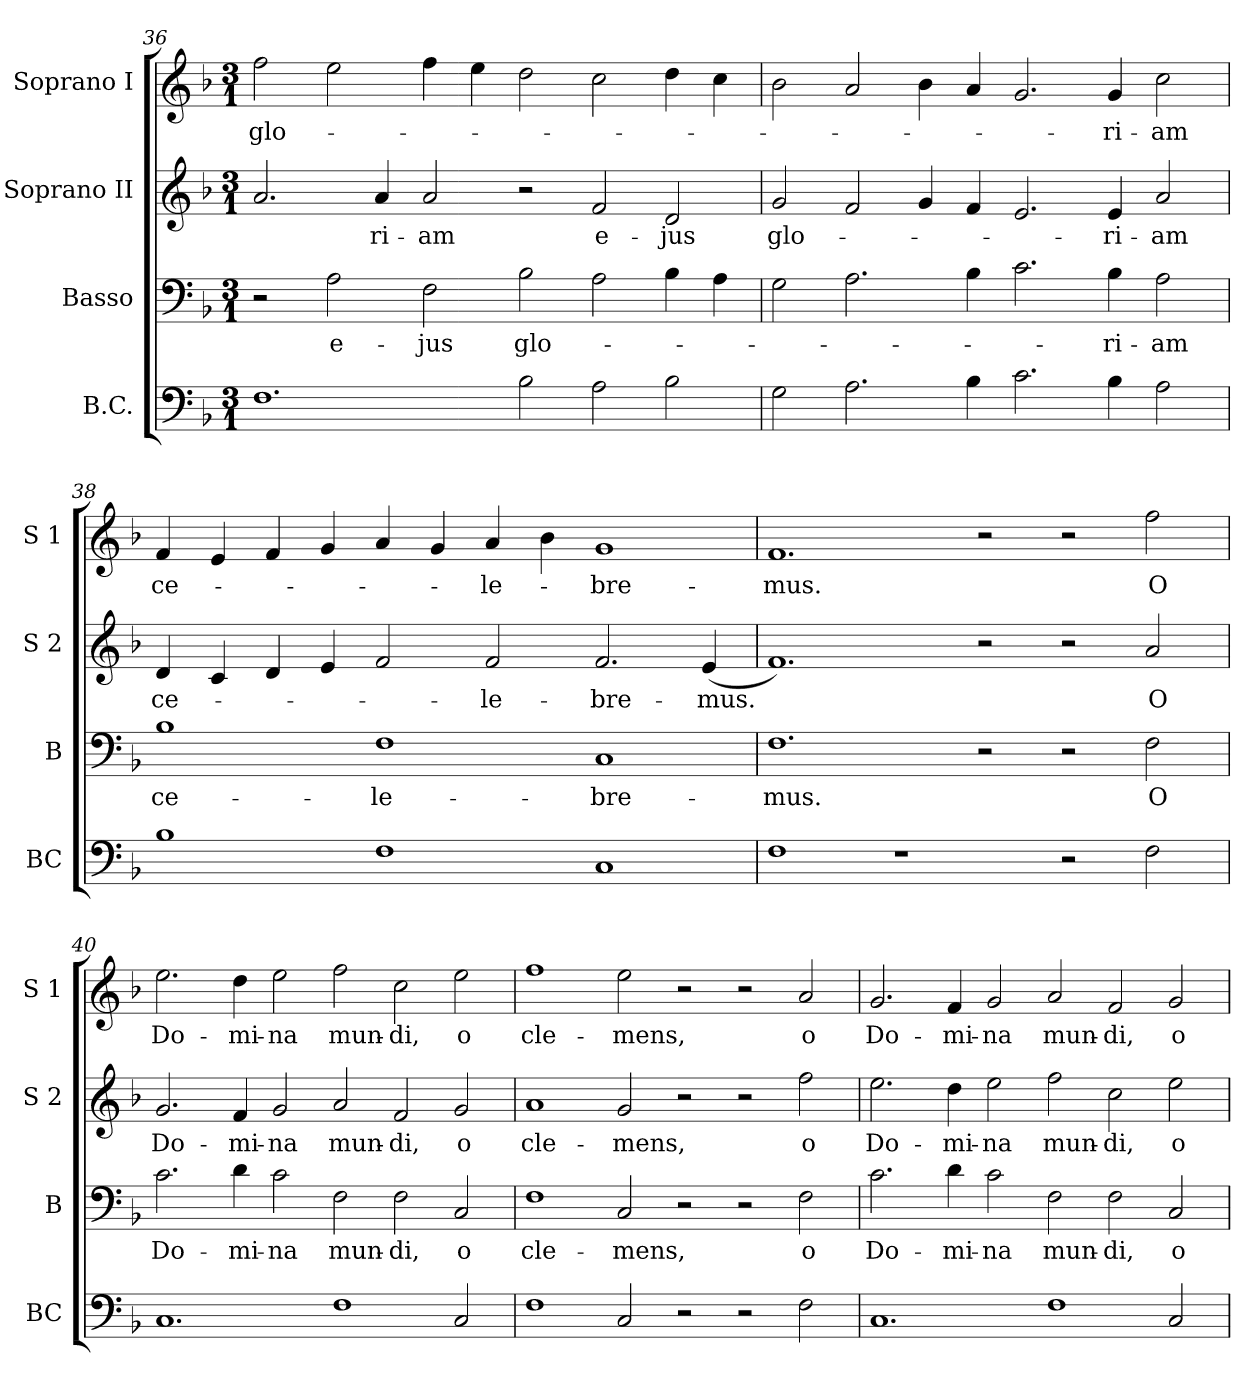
**kern	**kern	**text	**kern	**text	**kern	**text
*part4	*part3	*part3	*part2	*part2	*part1	*part1
*staff4	*staff3	*staff3	*staff2	*staff2	*staff1	*staff1
*I"B.C.	*I"Basso	*	*I"Soprano II	*	*I"Soprano I	*
*I'BC	*I'B	*	*I'S 2	*	*I'S 1	*
*clefF4	*clefF4	*	*clefG2	*	*clefG2	*
*k[b-]	*k[b-]	*	*k[b-]	*	*k[b-]	*
*F:	*F:	*	*F:	*	*F:	*
*M3/1	*M3/1	*	*M3/1	*	*M3/1	*
=36	=36	=36	=36	=36	=36	=36
!	!	!	!	!	!	!LO:LY:b
1.F	2r	.	2.a/	.	2ff\	glo-
!	!	!LO:LY:b	!	!	!	!
.	2A\	e-	.	.	2ee\	.
!	!	!	!	!LO:LY:b	!	!
.	.	.	4a/	-ri-	.	.
!	!	!LO:LY:b	!	!LO:LY:b	!	!
.	2F\	-jus	2a/	-am	4ff\	.
.	.	.	.	.	4ee\	.
!	!	!LO:LY:b	!	!	!	!
2B-\	2B-\	glo-	2r	.	2dd\	.
!	!	!	!	!LO:LY:b	!	!
2A\	2A\	.	2f/	e-	2cc\	.
!	!	!	!	!LO:LY:b	!	!
2B-\	4B-\	.	2d/	-jus	4dd\	.
.	4A\	.	.	.	4cc\	.
=37	=37	=37	=37	=37	=37	=37
!	!	!	!	!LO:LY:b	!	!
2G\	2G\	.	2g/	glo-	2b-\	.
2.A\	2.A\	.	2f/	.	2a/	.
.	.	.	4g/	.	4b-\	.
4B-\	4B-\	.	4f/	.	4a/	.
2.c\	2.c\	.	2.e/	.	2.g/	.
!	!	!LO:LY:b	!	!LO:LY:b	!	!LO:LY:b
4B-\	4B-\	-ri-	4e/	-ri-	4g/	-ri-
!	!	!LO:LY:b	!	!LO:LY:b	!	!LO:LY:b
2A\	2A\	-am	2a/	-am	2cc\	-am
!!LO:LB:g=z
=38	=38	=38	=38	=38	=38	=38
!	!	!LO:LY:b	!	!LO:LY:b	!	!LO:LY:b
1B-	1B-	ce-	4d/	ce-	4f/	ce-
.	.	.	4c/	.	4e/	.
.	.	.	4d/	.	4f/	.
.	.	.	4e/	.	4g/	.
!	!	!LO:LY:b	!	!	!	!
1F	1F	-le-	2f/	.	4a/	.
.	.	.	.	.	4g/	.
!	!	!	!	!LO:LY:b	!	!LO:LY:b
.	.	.	2f/	-le-	4a/	-le-
.	.	.	.	.	4b-\	.
!	!	!LO:LY:b	!	!LO:LY:b	!	!LO:LY:b
1C	1C	-bre-	2.f/	-bre-	1g	-bre-
!	!	!	!	!LO:LY:b	!	!
.	.	.	(<4e/	-mus.	.	.
=39	=39	=39	=39	=39	=39	=39
!	!	!LO:LY:b	!	!	!	!LO:LY:b
1F	1.F	-mus.	1.f)	.	1.f	-mus.
1r	.	.	.	.	.	.
.	2r	.	2r	.	2r	.
2r	2r	.	2r	.	2r	.
!	!	!LO:LY:b	!	!LO:LY:b	!	!LO:LY:b
2F\	2F\	O	2a/	O	2ff\	O
=40	=40	=40	=40	=40	=40	=40
!	!	!LO:LY:b	!	!LO:LY:b	!	!LO:LY:b
1.C	2.c\	Do-	2.g/	Do-	2.ee\	Do-
!	!	!LO:LY:b	!	!LO:LY:b	!	!LO:LY:b
.	4d\	-mi-	4f/	-mi-	4dd\	-mi-
!	!	!LO:LY:b	!	!LO:LY:b	!	!LO:LY:b
.	2c\	-na	2g/	-na	2ee\	-na
!	!	!LO:LY:b	!	!LO:LY:b	!	!LO:LY:b
1F	2F\	mun-	2a/	mun-	2ff\	mun-
!	!	!LO:LY:b	!	!LO:LY:b	!	!LO:LY:b
.	2F\	-di,	2f/	-di,	2cc\	-di,
!	!	!LO:LY:b	!	!LO:LY:b	!	!LO:LY:b
2C/	2C/	o	2g/	o	2ee\	o
=41	=41	=41	=41	=41	=41	=41
!	!	!LO:LY:b	!	!LO:LY:b	!	!LO:LY:b
1F	1F	cle-	1a	cle-	1ff	cle-
!	!	!LO:LY:b	!	!LO:LY:b	!	!LO:LY:b
2C/	2C/	-mens,	2g/	-mens,	2ee\	-mens,
2r	2r	.	2r	.	2r	.
2r	2r	.	2r	.	2r	.
!	!	!LO:LY:b	!	!LO:LY:b	!	!LO:LY:b
2F\	2F\	o	2ff\	o	2a/	o
!!LO:LB:g=z
=42	=42	=42	=42	=42	=42	=42
!	!	!LO:LY:b	!	!LO:LY:b	!	!LO:LY:b
1.C	2.c\	Do-	2.ee\	Do-	2.g/	Do-
!	!	!LO:LY:b	!	!LO:LY:b	!	!LO:LY:b
.	4d\	-mi-	4dd\	-mi-	4f/	-mi-
!	!	!LO:LY:b	!	!LO:LY:b	!	!LO:LY:b
.	2c\	-na	2ee\	-na	2g/	-na
!	!	!LO:LY:b	!	!LO:LY:b	!	!LO:LY:b
1F	2F\	mun-	2ff\	mun-	2a/	mun-
!	!	!LO:LY:b	!	!LO:LY:b	!	!LO:LY:b
.	2F\	-di,	2cc\	-di,	2f/	-di,
!	!	!LO:LY:b	!	!LO:LY:b	!	!LO:LY:b
2C/	2C/	o	2ee\	o	2g/	o
=	=	=	=	=	=	=
*-	*-	*-	*-	*-	*-	*-
